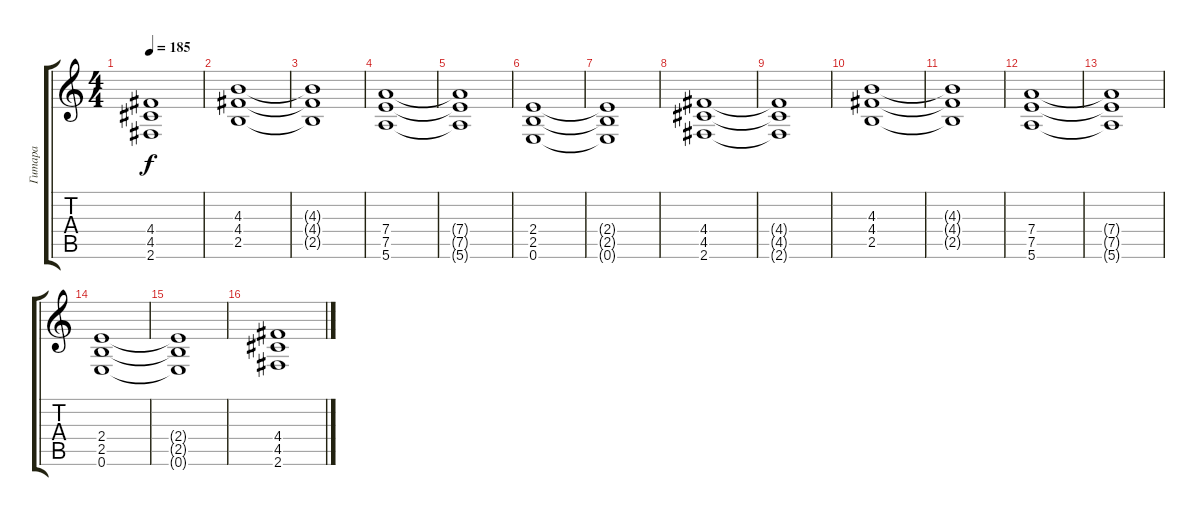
\track ("Гитара" "Гитара") {instrument distortionguitar}
\staff {score tabs}
\tuning (E4 B3 G3 D3 A2 E2) {hide}
\ts (4 4)
\tempo 185
\clef g2
\ks c
(4.4{t} 4.5{t} 2.6{t}).1{dy f} |
(4.3 4.4 2.5).1 |
(4.3{t} 4.4{t} 2.5{t}).1 |
(7.4 7.5 5.6).1 |
(7.4{t} 7.5{t} 5.6{t}).1 |
(2.4 2.5 0.6).1 |
(2.4{t} 2.5{t} 0.6{t}).1 |
(4.4 4.5 2.6).1 |
(4.4{t} 4.5{t} 2.6{t}).1 |
(4.3 4.4 2.5).1 |
(4.3{t} 4.4{t} 2.5{t}).1 |
(7.4 7.5 5.6).1 |
(7.4{t} 7.5{t} 5.6{t}).1 |
(2.4 2.5 0.6).1 |
(2.4{t} 2.5{t} 0.6{t}).1 |
(4.4 4.5 2.6).1
